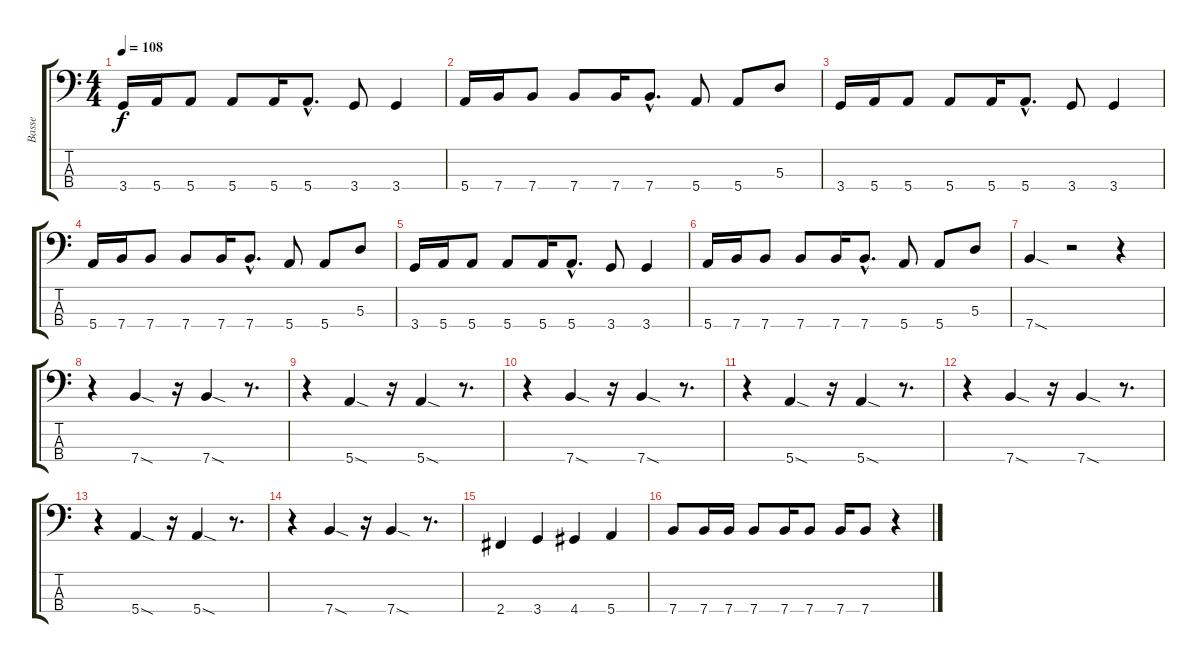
\track ("Basse" "Basse") {instrument electricbassfinger}
\staff {score tabs}
\tuning (G2 D2 A1 E1) {hide}
\ts (4 4)
\tempo 108
\clef f4
\ks c
3.4.16{dy f} 5.4.16 5.4.8 5.4.8 5.4.16 5.4{hac}.8{d} 3.4.8 3.4.4 |
5.4.16 7.4.16 7.4.8 7.4.8 7.4.16 7.4{hac}.8{d} 5.4.8 5.4.8 5.3.8 |
3.4.16 5.4.16 5.4.8 5.4.8 5.4.16 5.4{hac}.8{d} 3.4.8 3.4.4 |
5.4.16 7.4.16 7.4.8 7.4.8 7.4.16 7.4{hac}.8{d} 5.4.8 5.4.8 5.3.8 |
3.4.16 5.4.16 5.4.8 5.4.8 5.4.16 5.4{hac}.8{d} 3.4.8 3.4.4 |
5.4.16 7.4.16 7.4.8 7.4.8 7.4.16 7.4{hac}.8{d} 5.4.8 5.4.8 5.3.8 |
7.4{sod}.4 r.2 r.4 |
r.4 7.4{sod}.4 r.16 7.4{sod}.4 r.8{d} |
r.4 5.4{sod}.4 r.16 5.4{sod}.4 r.8{d} |
r.4 7.4{sod}.4 r.16 7.4{sod}.4 r.8{d} |
r.4 5.4{sod}.4 r.16 5.4{sod}.4 r.8{d} |
r.4 7.4{sod}.4 r.16 7.4{sod}.4 r.8{d} |
r.4 5.4{sod}.4 r.16 5.4{sod}.4 r.8{d} |
r.4 7.4{sod}.4 r.16 7.4{sod}.4 r.8{d} |
2.4.4 3.4.4 4.4.4 5.4.4 |
7.4.8 7.4.16 7.4.16 7.4.8 7.4.16 7.4.8 7.4.16 7.4.8 r.4
